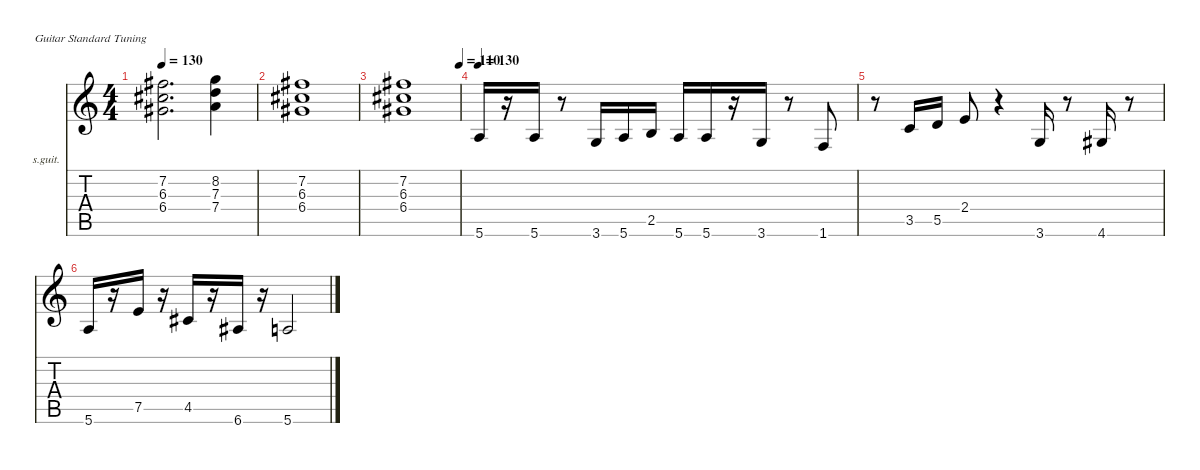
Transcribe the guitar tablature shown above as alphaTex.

\hideDynamics
\bracketExtendMode nobrackets
\firstSystemTrackNameOrientation horizontal
\otherSystemsTrackNameOrientation horizontal
\track ("郑国周" "s.guit.") {instrument acousticguitarsteel}
\staff {score tabs}
\tuning (E4 B3 G3 D3 A2 E2)
\ts (4 4)
\tempo 130
\clef g2
\ks c
(7.2{acc #} 6.3{acc #} 6.4{acc #}).2{d dy f} (8.2 7.3 7.4).4 |
(7.2{acc #} 6.3{acc #} 6.4{acc #}).1 |
\tempo (110 1)
(7.2{acc #} 6.3{acc #} 6.4{acc #}).1 |
\tempo 130
5.6.16 r.16 5.6.16 r.8 3.6.16 5.6.16 2.5.16 5.6.16 5.6.16 r.16 3.6.16 r.8 1.6.8 |
r.8 3.5.16 5.5.16 2.4.8 r.4 3.6.16 r.8 4.6{acc #}.16 r.8 |
5.6.16 r.16 7.5.16 r.16 4.5{acc #}.16 r.16 6.6{acc #}.16 r.16 5.6.2
